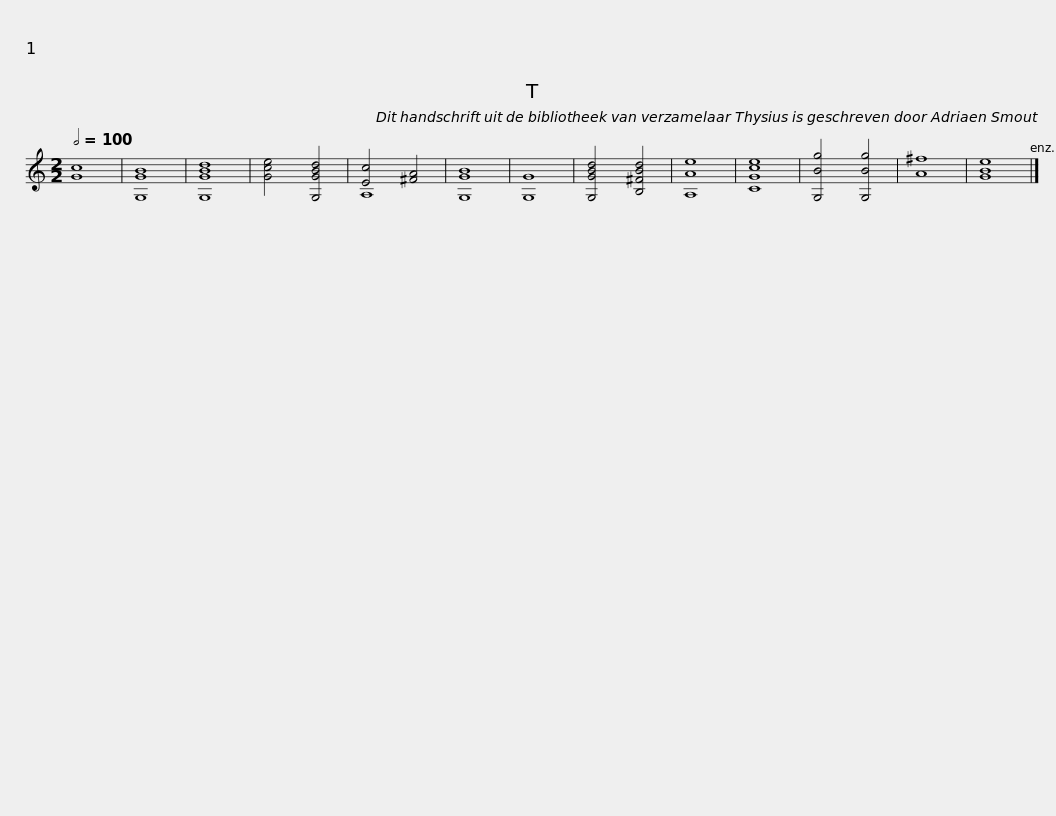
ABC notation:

X:1
%%score ( 1 2 )
L:1/8
Q:1/2=100
M:2/2
I:linebreak $
K:C
U:s=!stemless!
V:1 treble
V:2 treble
V:1
 s[Gc]8 | s[G,GB]8 | s[G,GBd]8 | [Gce]4 [G,GBd]4 | [Ec]4 [^FA]4 | %5
 s[G,GB]8 | s[G,G]8 |$ [G,GBd]4 [B,^FBd]4 | s[A,Ae]8 | s[CGce]8 | %10
 [G,Bg]4 [G,Bg]4 | s[A^f]8 | s[GBe]8 |] %13
V:2
 x8 | x8 | x8 | x8 | A,8 | %5
 x8 | x8 |$ x8 | x8 | x8 | %10
 x8 | x8 | x8 |] %13
